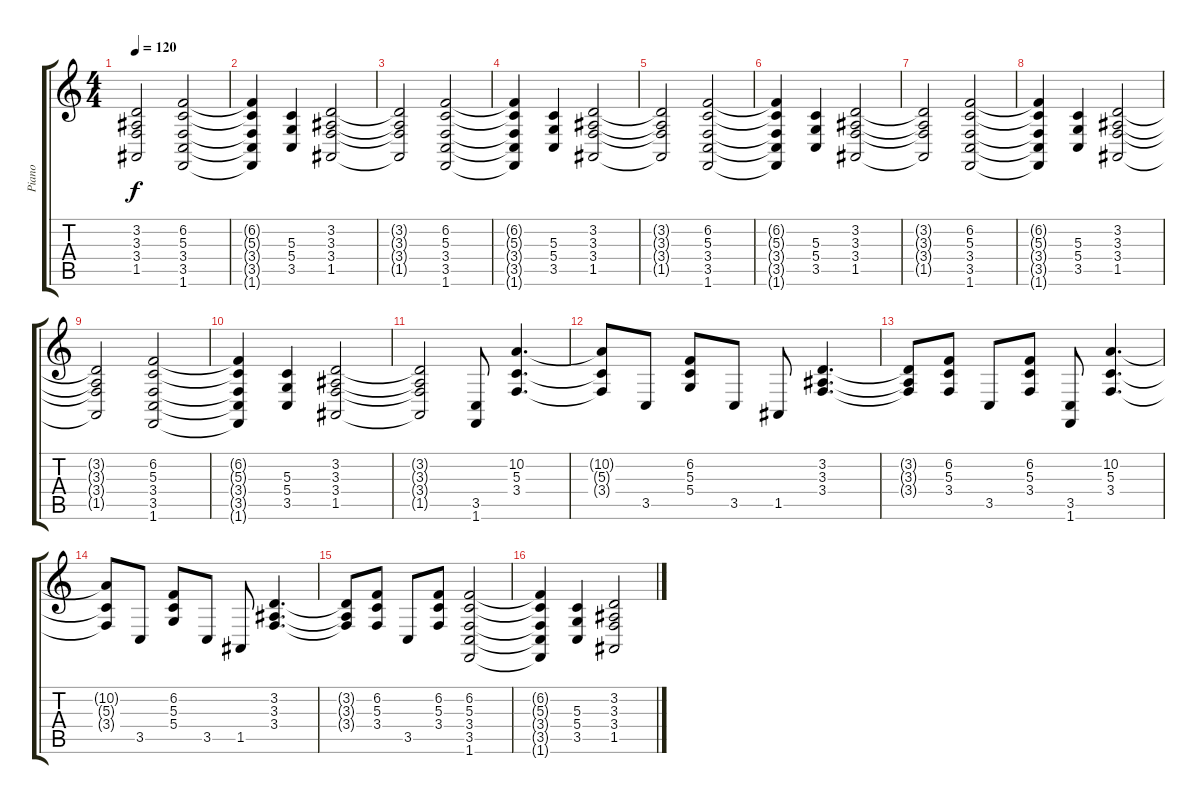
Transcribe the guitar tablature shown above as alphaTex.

\track ("Piano" "Piano") {instrument electricgrandpiano}
\staff {score tabs}
\tuning (E4 B3 G3 D3 A2 E2) {hide}
\ts (4 4)
\tempo 120
\clef g2
\ks c
(3.2{t} 3.3{t} 3.4{t} 1.5{t}).2{dy f} (6.2 5.3 3.4 3.5 1.6).2 |
(6.2{t} 5.3{t} 3.4{t} 3.5{t} 1.6{t}).4 (5.3 5.4 3.5).4 (3.2 3.3 3.4 1.5).2 |
(3.2{t} 3.3{t} 3.4{t} 1.5{t}).2 (6.2 5.3 3.4 3.5 1.6).2 |
(6.2{t} 5.3{t} 3.4{t} 3.5{t} 1.6{t}).4 (5.3 5.4 3.5).4 (3.2 3.3 3.4 1.5).2 |
(3.2{t} 3.3{t} 3.4{t} 1.5{t}).2 (6.2 5.3 3.4 3.5 1.6).2 |
(6.2{t} 5.3{t} 3.4{t} 3.5{t} 1.6{t}).4 (5.3 5.4 3.5).4 (3.2 3.3 3.4 1.5).2 |
(3.2{t} 3.3{t} 3.4{t} 1.5{t}).2 (6.2 5.3 3.4 3.5 1.6).2 |
(6.2{t} 5.3{t} 3.4{t} 3.5{t} 1.6{t}).4 (5.3 5.4 3.5).4 (3.2 3.3 3.4 1.5).2 |
(3.2{t} 3.3{t} 3.4{t} 1.5{t}).2 (6.2 5.3 3.4 3.5 1.6).2 |
(6.2{t} 5.3{t} 3.4{t} 3.5{t} 1.6{t}).4 (5.3 5.4 3.5).4 (3.2 3.3 3.4 1.5).2 |
(3.2{t} 3.3{t} 3.4{t} 1.5{t}).2 (3.5 1.6).8 (10.2 5.3 3.4).4{d} |
(10.2{t} 5.3{t} 3.4{t}).8 3.5.8 (6.2 5.3 5.4).8 3.5.8 1.5.8 (3.2 3.3 3.4).4{d} |
(3.2{t} 3.3{t} 3.4{t}).8 (6.2 5.3 3.4).8 3.5.8 (6.2 5.3 3.4).8 (3.5 1.6).8 (10.2 5.3 3.4).4{d} |
(10.2{t} 5.3{t} 3.4{t}).8 3.5.8 (6.2 5.3 5.4).8 3.5.8 1.5.8 (3.2 3.3 3.4).4{d} |
(3.2{t} 3.3{t} 3.4{t}).8 (6.2 5.3 3.4).8 3.5.8 (6.2 5.3 3.4).8 (6.2 5.3 3.4 3.5 1.6).2 |
(6.2{t} 5.3{t} 3.4{t} 3.5{t} 1.6{t}).4 (5.3 5.4 3.5).4 (3.2 3.3 3.4 1.5).2
